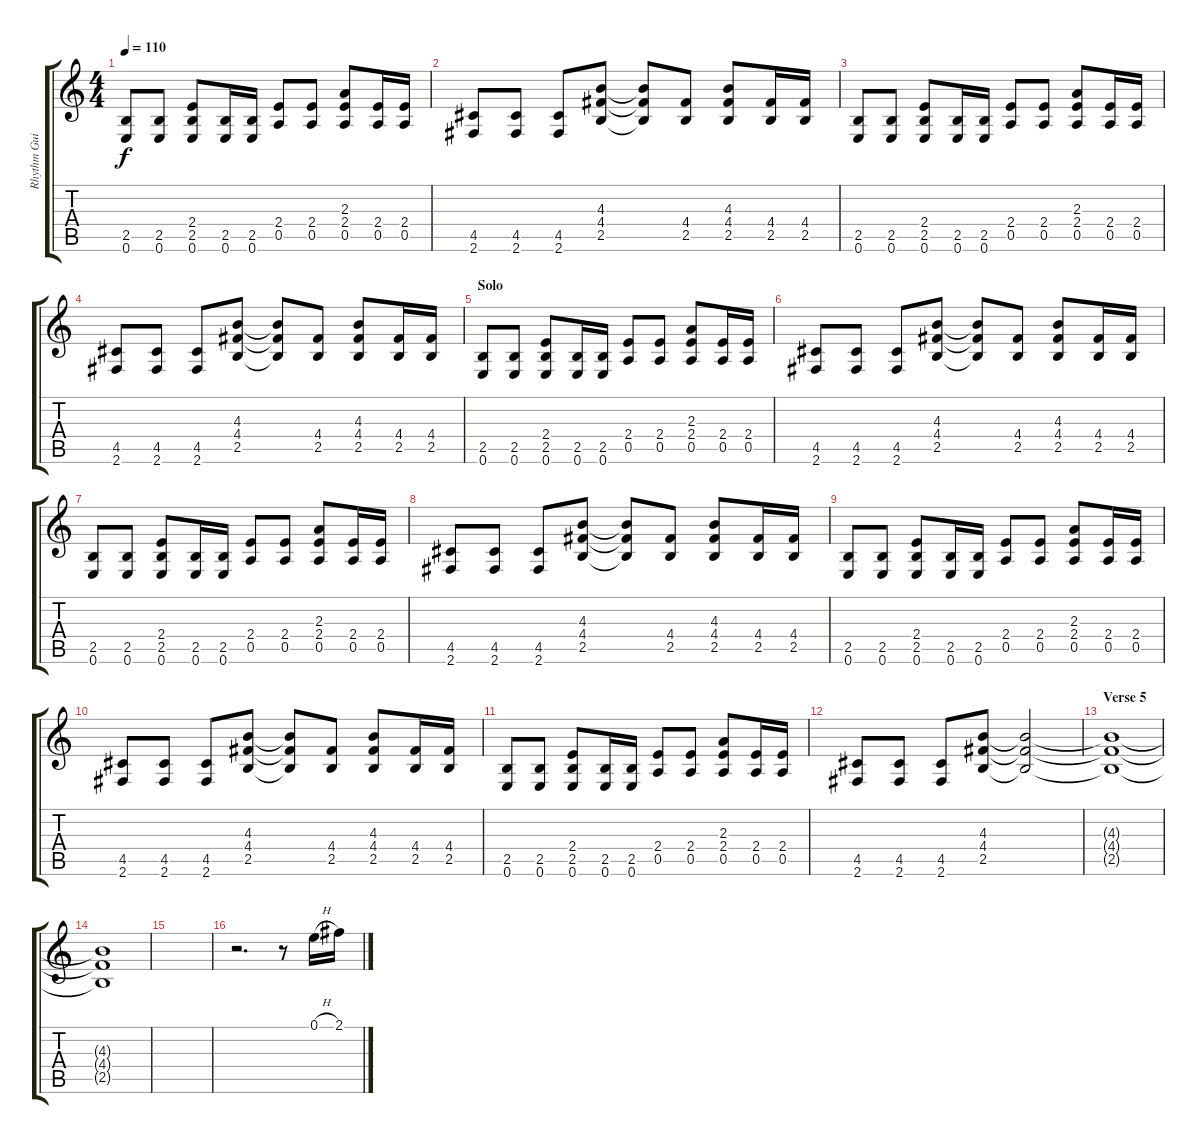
\track ("Rhythm Guitar" "Rhythm Gui") {instrument distortionguitar}
\staff {score tabs}
\tuning (E4 B3 G3 D3 A2 E2) {hide}
\ts (4 4)
\tempo 110
\clef g2
\ks c
(2.5 0.6).8{dy f} (2.5 0.6).8 (2.4 2.5 0.6).8 (2.5 0.6).16 (2.5 0.6).16 (2.4 0.5).8 (2.4 0.5).8 (2.3 2.4 0.5).8 (2.4 0.5).16 (2.4 0.5).16 |
(4.5 2.6).8 (4.5 2.6).8 (4.5 2.6).8 (4.3 4.4 2.5).8 (4.3{t} 4.4{t} 2.5{t}).8 (4.4 2.5).8 (4.3 4.4 2.5).8 (4.4 2.5).16 (4.4 2.5).16 |
(2.5 0.6).8 (2.5 0.6).8 (2.4 2.5 0.6).8 (2.5 0.6).16 (2.5 0.6).16 (2.4 0.5).8 (2.4 0.5).8 (2.3 2.4 0.5).8 (2.4 0.5).16 (2.4 0.5).16 |
(4.5 2.6).8 (4.5 2.6).8 (4.5 2.6).8 (4.3 4.4 2.5).8 (4.3{t} 4.4{t} 2.5{t}).8 (4.4 2.5).8 (4.3 4.4 2.5).8 (4.4 2.5).16 (4.4 2.5).16 |
\section ("" "Solo")
(2.5 0.6).8 (2.5 0.6).8 (2.4 2.5 0.6).8 (2.5 0.6).16 (2.5 0.6).16 (2.4 0.5).8 (2.4 0.5).8 (2.3 2.4 0.5).8 (2.4 0.5).16 (2.4 0.5).16 |
(4.5 2.6).8 (4.5 2.6).8 (4.5 2.6).8 (4.3 4.4 2.5).8 (4.3{t} 4.4{t} 2.5{t}).8 (4.4 2.5).8 (4.3 4.4 2.5).8 (4.4 2.5).16 (4.4 2.5).16 |
(2.5 0.6).8 (2.5 0.6).8 (2.4 2.5 0.6).8 (2.5 0.6).16 (2.5 0.6).16 (2.4 0.5).8 (2.4 0.5).8 (2.3 2.4 0.5).8 (2.4 0.5).16 (2.4 0.5).16 |
(4.5 2.6).8 (4.5 2.6).8 (4.5 2.6).8 (4.3 4.4 2.5).8 (4.3{t} 4.4{t} 2.5{t}).8 (4.4 2.5).8 (4.3 4.4 2.5).8 (4.4 2.5).16 (4.4 2.5).16 |
(2.5 0.6).8 (2.5 0.6).8 (2.4 2.5 0.6).8 (2.5 0.6).16 (2.5 0.6).16 (2.4 0.5).8 (2.4 0.5).8 (2.3 2.4 0.5).8 (2.4 0.5).16 (2.4 0.5).16 |
(4.5 2.6).8 (4.5 2.6).8 (4.5 2.6).8 (4.3 4.4 2.5).8 (4.3{t} 4.4{t} 2.5{t}).8 (4.4 2.5).8 (4.3 4.4 2.5).8 (4.4 2.5).16 (4.4 2.5).16 |
(2.5 0.6).8 (2.5 0.6).8 (2.4 2.5 0.6).8 (2.5 0.6).16 (2.5 0.6).16 (2.4 0.5).8 (2.4 0.5).8 (2.3 2.4 0.5).8 (2.4 0.5).16 (2.4 0.5).16 |
(4.5 2.6).8 (4.5 2.6).8 (4.5 2.6).8 (4.3 4.4 2.5).8{volume 4} (4.3{t} 4.4{t} 2.5{t}).2 |
\section ("" "Verse 5")
(4.3{t} 4.4{t} 2.5{t}).1 |
(4.3{t} 4.4{t} 2.5{t}).1 |
|
r.2{d} r.8 0.1{h}.16{volume 10} 2.1{h}.16
